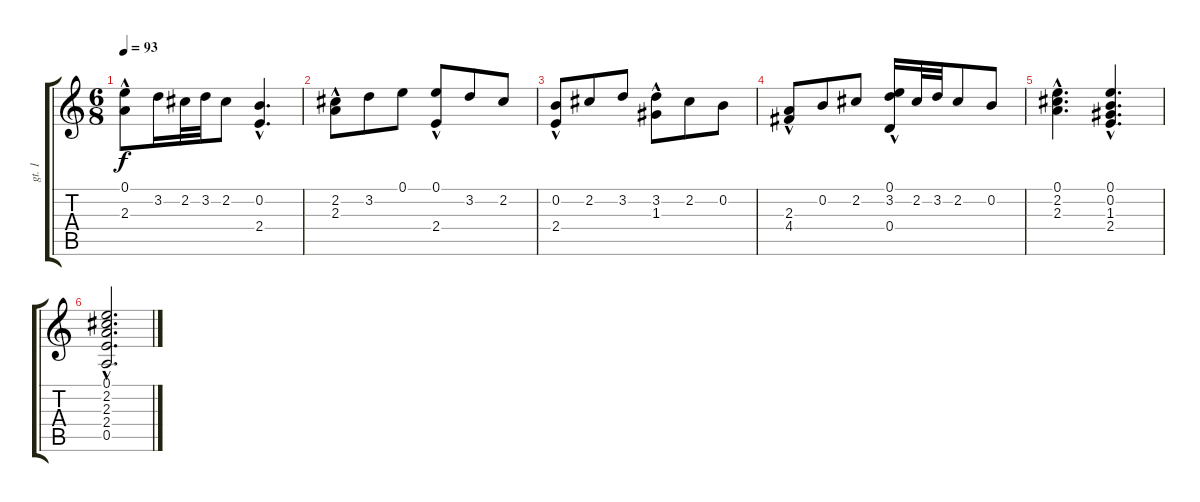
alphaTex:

\track ("gt. 1" "gt. 1") {instrument acousticguitarsteel}
\staff {score tabs}
\tuning (E4 B3 G3 D3 A2 E2) {hide}
\ts (6 8)
\tempo 93
\clef g2
\ks c
(0.1 2.3{hac}).8{dy f} 3.2.16 2.2.32 3.2.32 2.2.8 (0.2{hac} 2.4{hac}).4{d} |
(2.2 2.3{hac}).8 3.2.8 0.1.8 (0.1 2.4{hac}).8 3.2.8 2.2.8 |
(0.2 2.4{hac}).8 2.2.8 3.2.8 (3.2 1.3{hac}).8 2.2.8 0.2.8 |
(2.3 4.4{hac}).8 0.2.8 2.2.8 (0.1 3.2 0.4{hac}).16 2.2.32 3.2.32 2.2.8 0.2.8 |
(0.1{hac} 2.2{hac} 2.3{hac}).4{d} (0.1{hac} 0.2{hac} 1.3{hac} 2.4{hac}).4{d} |
(0.1{hac} 2.2{hac} 2.3{hac} 2.4{hac} 0.5{hac}).2{d}
